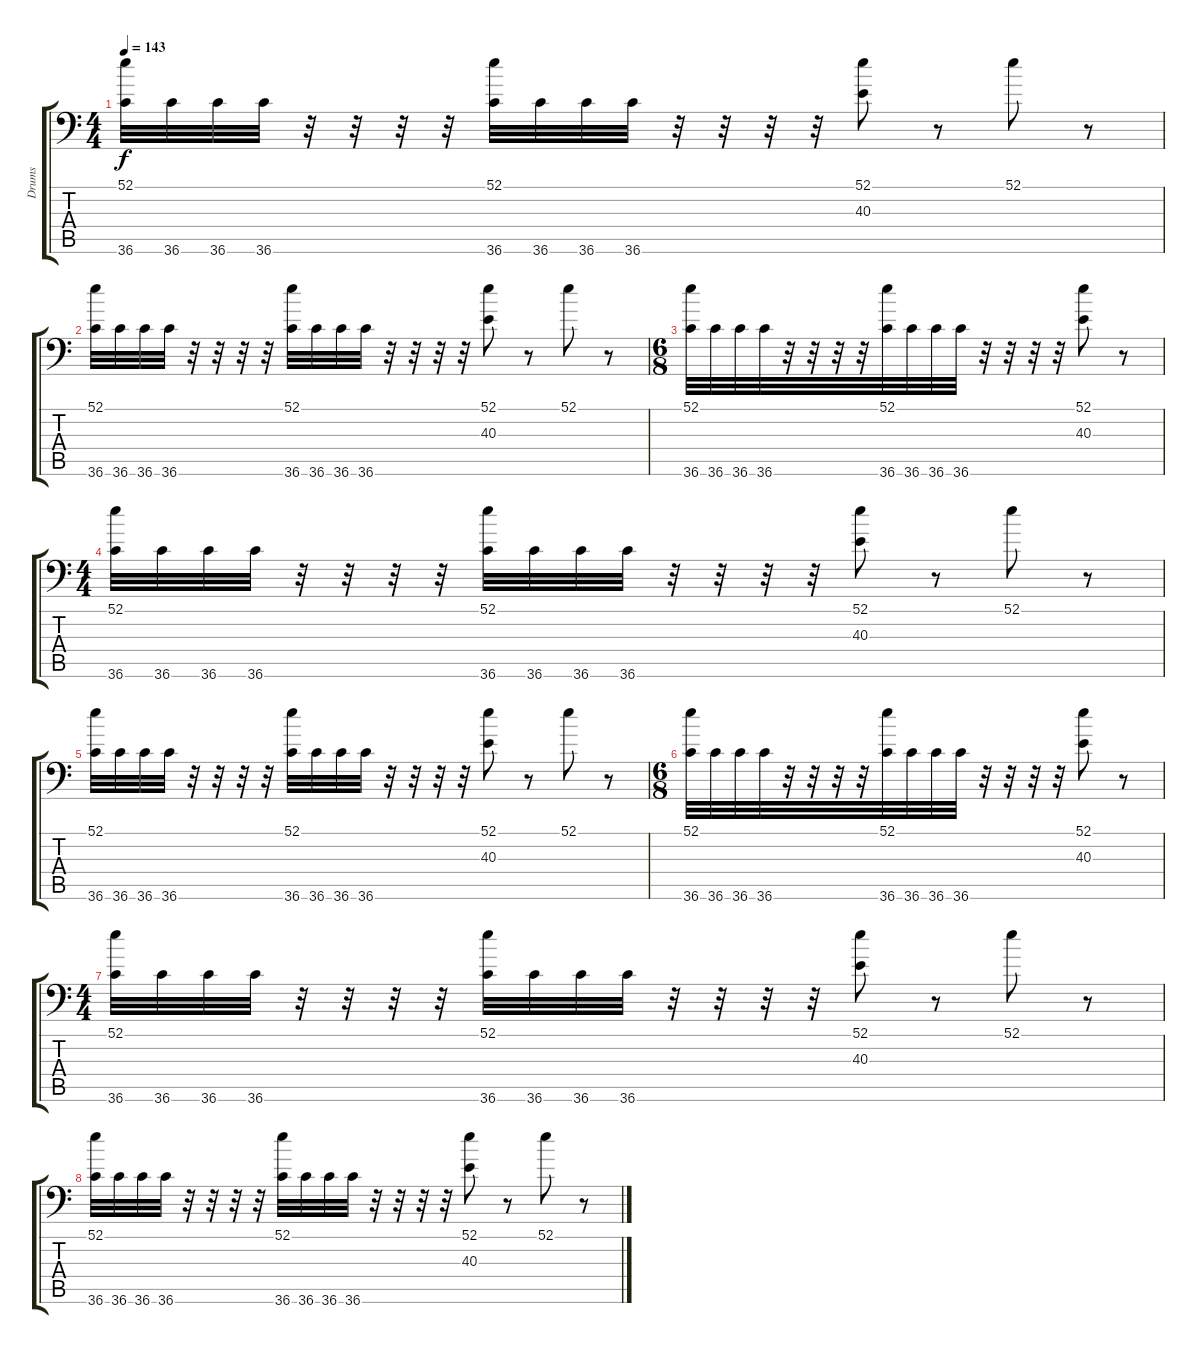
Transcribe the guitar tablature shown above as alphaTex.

\track ("Drums" "Drums") {instrument acousticgrandpiano}
\staff {score tabs}
\tuning (C-1 C-1 C-1 C-1 C-1 C-1) {hide}
\ts (4 4)
\tempo 143
\clef f4
\ks c
(52.1 36.6).32{dy f} 36.6.32 36.6.32 36.6.32 r.32 r.32 r.32 r.32 (52.1 36.6).32 36.6.32 36.6.32 36.6.32 r.32 r.32 r.32 r.32 (52.1 40.3).8 r.8 52.1.8 r.8 |
(52.1 36.6).32 36.6.32 36.6.32 36.6.32 r.32 r.32 r.32 r.32 (52.1 36.6).32 36.6.32 36.6.32 36.6.32 r.32 r.32 r.32 r.32 (52.1 40.3).8 r.8 52.1.8 r.8 |
\ts (6 8)
(52.1 36.6).32 36.6.32 36.6.32 36.6.32 r.32 r.32 r.32 r.32 (52.1 36.6).32 36.6.32 36.6.32 36.6.32 r.32 r.32 r.32 r.32 (52.1 40.3).8 r.8 |
\ts (4 4)
(52.1 36.6).32 36.6.32 36.6.32 36.6.32 r.32 r.32 r.32 r.32 (52.1 36.6).32 36.6.32 36.6.32 36.6.32 r.32 r.32 r.32 r.32 (52.1 40.3).8 r.8 52.1.8 r.8 |
(52.1 36.6).32 36.6.32 36.6.32 36.6.32 r.32 r.32 r.32 r.32 (52.1 36.6).32 36.6.32 36.6.32 36.6.32 r.32 r.32 r.32 r.32 (52.1 40.3).8 r.8 52.1.8 r.8 |
\ts (6 8)
(52.1 36.6).32 36.6.32 36.6.32 36.6.32 r.32 r.32 r.32 r.32 (52.1 36.6).32 36.6.32 36.6.32 36.6.32 r.32 r.32 r.32 r.32 (52.1 40.3).8 r.8 |
\ts (4 4)
(52.1 36.6).32 36.6.32 36.6.32 36.6.32 r.32 r.32 r.32 r.32 (52.1 36.6).32 36.6.32 36.6.32 36.6.32 r.32 r.32 r.32 r.32 (52.1 40.3).8 r.8 52.1.8 r.8 |
(52.1 36.6).32 36.6.32 36.6.32 36.6.32 r.32 r.32 r.32 r.32 (52.1 36.6).32 36.6.32 36.6.32 36.6.32 r.32 r.32 r.32 r.32 (52.1 40.3).8 r.8 52.1.8 r.8
